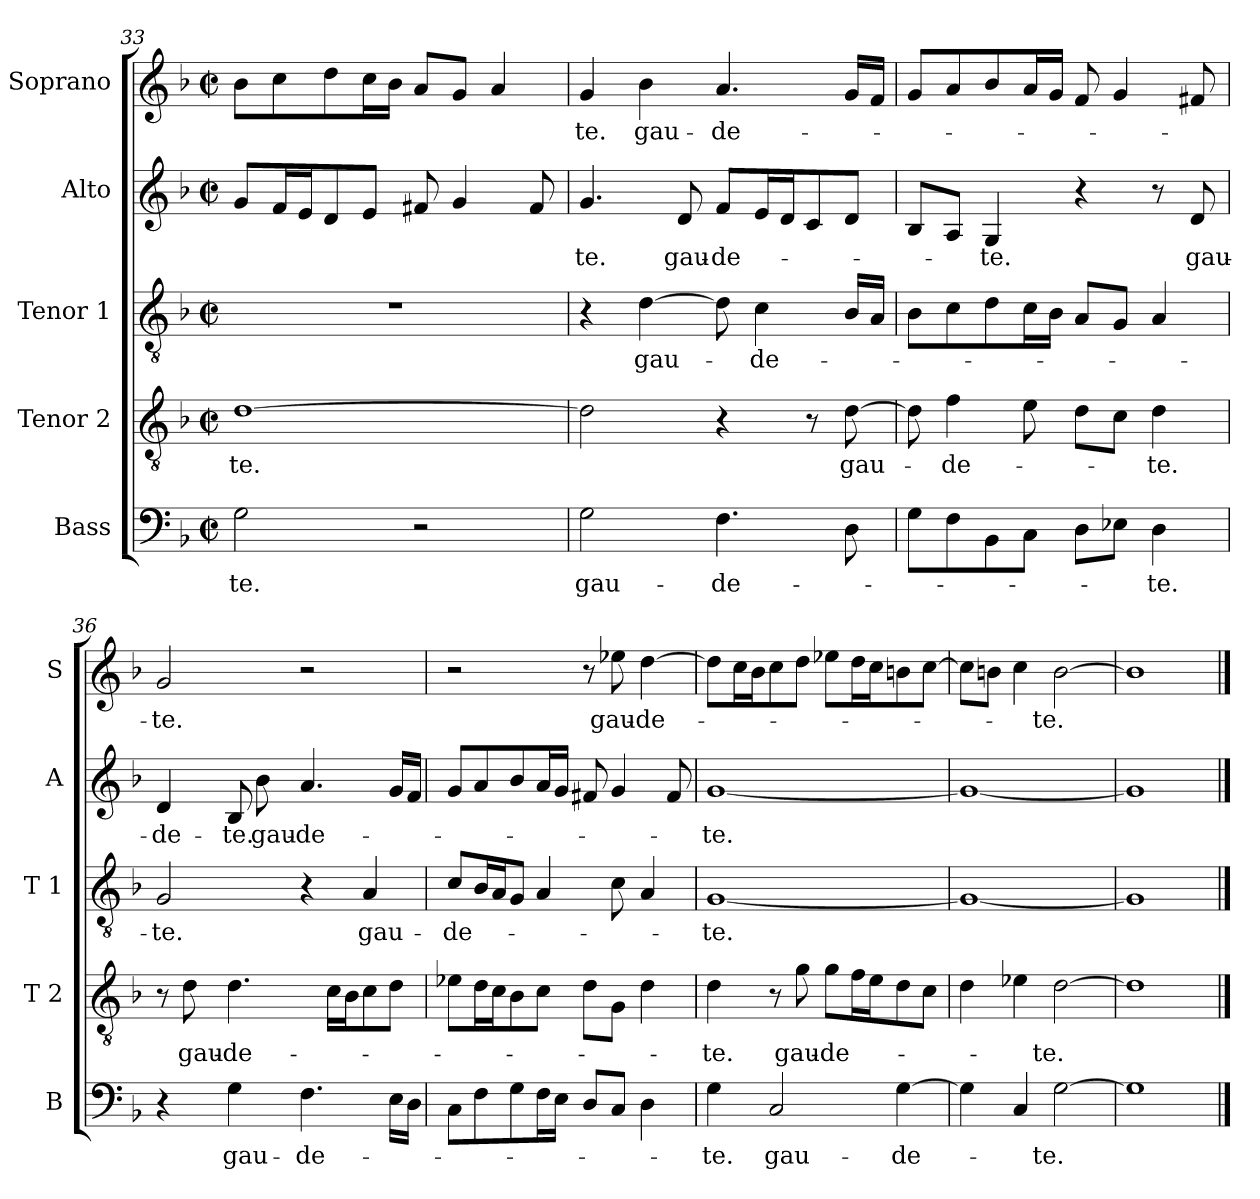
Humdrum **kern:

**kern	**text	**kern	**text	**kern	**text	**kern	**text	**kern	**text
*part5	*part5	*part4	*part4	*part3	*part3	*part2	*part2	*part1	*part1
*staff5	*staff5	*staff4	*staff4	*staff3	*staff3	*staff2	*staff2	*staff1	*staff1
*I"Bass	*	*I"Tenor 2	*	*I"Tenor 1	*	*I"Alto	*	*I"Soprano	*
*I'B	*	*I'T 2	*	*I'T 1	*	*I'A	*	*I'S	*
*clefF4	*	*clefGv2	*	*clefGv2	*	*clefG2	*	*clefG2	*
*k[b-]	*	*k[b-]	*	*k[b-]	*	*k[b-]	*	*k[b-]	*
*F:	*	*F:	*	*F:	*	*F:	*	*F:	*
*M2/2	*	*M2/2	*	*M2/2	*	*M2/2	*	*M2/2	*
*met(c|)	*	*met(c|)	*	*met(c|)	*	*met(c|)	*	*met(c|)	*
=33	=33	=33	=33	=33	=33	=33	=33	=33	=33
!	!LO:LY:b	!	!LO:LY:b	!	!	!	!	!	!
2G\	-te.	[1d	-te.	1r	.	8g/L	.	8b-\L	.
.	.	.	.	.	.	16f/L	.	8cc\	.
.	.	.	.	.	.	16e/J	.	.	.
.	.	.	.	.	.	8d/	.	8dd\	.
.	.	.	.	.	.	8e/J	.	16cc\L	.
.	.	.	.	.	.	.	.	16b-\JJ	.
2r	.	.	.	.	.	8f#X/	.	8a/L	.
.	.	.	.	.	.	4g/	.	8g/J	.
.	.	.	.	.	.	.	.	4a/	.
.	.	.	.	.	.	8f#/	.	.	.
=34	=34	=34	=34	=34	=34	=34	=34	=34	=34
!	!LO:LY:b	!	!	!	!	!	!LO:LY:b	!	!LO:LY:b
2G\	gau-	2d\]	.	4r	.	4.g/	-te.	4g/	-te.
!	!	!	!	!	!LO:LY:b	!	!	!	!LO:LY:b
.	.	.	.	[4d\	gau-	.	.	4b-\	gau-
!	!	!	!	!	!	!	!LO:LY:b	!	!
.	.	.	.	.	.	8d/	gau-	.	.
!	!LO:LY:b	!	!	!	!	!	!LO:LY:b	!	!LO:LY:b
4.F\	-de-	4r	.	8d\]	.	8f/L	-de-	4.a/	-de-
!	!	!	!	!	!LO:LY:b	!	!	!	!
.	.	.	.	4c\	-de-	16e/L	.	.	.
.	.	.	.	.	.	16d/J	.	.	.
.	.	8r	.	.	.	8c/	.	.	.
!	!	!	!LO:LY:b	!	!	!	!	!	!
8D\	.	[8d\	gau-	16B-/LL	.	8d/J	.	16g/LL	.
.	.	.	.	16A/JJ	.	.	.	16f/JJ	.
!!LO:PB:g=z
=35	=35	=35	=35	=35	=35	=35	=35	=35	=35
8G\L	.	8d\]	.	8B-\L	.	8B-/L	.	8g/L	.
!	!	!	!LO:LY:b	!	!	!	!	!	!
8F\	.	4f\	-de-	8c\	.	8A/J	.	8a/	.
!	!	!	!	!	!	!	!LO:LY:b	!	!
8BB-\	.	.	.	8d\	.	4G/	-te.	8b-/	.
8C\J	.	8e\	.	16c\L	.	.	.	16a/L	.
.	.	.	.	16B-\JJ	.	.	.	16g/JJ	.
8D\L	.	8d\L	.	8A/L	.	4r	.	8f/	.
8E-X\J	.	8c\J	.	8G/J	.	.	.	4g/	.
!	!LO:LY:b	!	!LO:LY:b	!	!	!	!	!	!
4D\	-te.	4d\	-te.	4A/	.	8r	.	.	.
!	!	!	!	!	!	!	!LO:LY:b	!	!
.	.	.	.	.	.	8d/	gau-	8f#X/	.
=36	=36	=36	=36	=36	=36	=36	=36	=36	=36
!	!	!	!	!	!LO:LY:b	!	!LO:LY:b	!	!LO:LY:b
4r	.	8r	.	2G/	-te.	4d/	-de-	2g/	-te.
!	!	!	!LO:LY:b	!	!	!	!	!	!
.	.	8d\	gau-	.	.	.	.	.	.
!	!LO:LY:b	!	!LO:LY:b	!	!	!	!LO:LY:b	!	!
4G\	gau-	4.d\	-de-	.	.	8B-/	-te.	.	.
!	!	!	!	!	!	!	!LO:LY:b	!	!
.	.	.	.	.	.	8b-\	gau-	.	.
!	!LO:LY:b	!	!	!	!	!	!LO:LY:b	!	!
4.F\	-de-	.	.	4r	.	4.a/	-de-	2r	.
.	.	16c\LL	.	.	.	.	.	.	.
.	.	16B-\J	.	.	.	.	.	.	.
!	!	!	!	!	!LO:LY:b	!	!	!	!
.	.	8c\	.	4A/	gau-	.	.	.	.
16E\LL	.	8d\J	.	.	.	16g/LL	.	.	.
16D\JJ	.	.	.	.	.	16f/JJ	.	.	.
=37	=37	=37	=37	=37	=37	=37	=37	=37	=37
!	!	!	!	!	!LO:LY:b	!	!	!	!
8C\L	.	8e-X\L	.	8c/L	-de-	8g/L	.	2r	.
8F\	.	16d\L	.	16B-/L	.	8a/	.	.	.
.	.	16c\J	.	16A/J	.	.	.	.	.
8G\	.	8B-\	.	8G/J	.	8b-/	.	.	.
16F\L	.	8c\J	.	4A/	.	16a/L	.	.	.
16E\JJ	.	.	.	.	.	16g/JJ	.	.	.
8D/L	.	8d\L	.	.	.	8f#X/	.	8r	.
!	!	!	!	!	!	!	!	!	!LO:LY:b
8C/J	.	8G\J	.	8c\	.	4g/	.	8ee-X\	gau-
!	!	!	!	!	!	!	!	!	!LO:LY:b
4D\	.	4d\	.	4A/	.	.	.	[4dd\	-de-
.	.	.	.	.	.	8f#/	.	.	.
!!LO:LB:g=z
=38	=38	=38	=38	=38	=38	=38	=38	=38	=38
!	!LO:LY:b	!	!LO:LY:b	!	!LO:LY:b	!	!LO:LY:b	!	!
4G\	-te.	4d\	-te.	[1G	-te.	[1g	-te.	8dd\L]	.
.	.	.	.	.	.	.	.	16cc\L	.
.	.	.	.	.	.	.	.	16b-\J	.
!	!LO:LY:b	!	!	!	!	!	!	!	!
2C/	gau-	8r	.	.	.	.	.	8cc\	.
!	!	!	!LO:LY:b	!	!	!	!	!	!
.	.	8g\	gau-	.	.	.	.	8dd\J	.
!	!	!	!LO:LY:b	!	!	!	!	!	!
.	.	8g\L	-de-	.	.	.	.	8ee-X\L	.
.	.	16f\L	.	.	.	.	.	16dd\L	.
.	.	16e\J	.	.	.	.	.	16cc\J	.
!	!LO:LY:b	!	!	!	!	!	!	!	!
[4G\	-de-	8d\	.	.	.	.	.	8bn\	.
.	.	8c\J	.	.	.	.	.	[8cc\J	.
=39	=39	=39	=39	=39	=39	=39	=39	=39	=39
4G\]	.	4d\	.	1G_	.	1g_	.	8cc\L]	.
.	.	.	.	.	.	.	.	8bn\J	.
4C/	.	4e-X\	.	.	.	.	.	4cc\	.
!	!LO:LY:b	!	!LO:LY:b	!	!	!	!	!	!LO:LY:b
[2G\	-te.	[2d\	-te.	.	.	.	.	[2b\	-te.
=40	=40	=40	=40	=40	=40	=40	=40	=40	=40
1G]	.	1d]	.	1G]	.	1g]	.	1b]	.
==	==	==	==	==	==	==	==	==	==
*-	*-	*-	*-	*-	*-	*-	*-	*-	*-
